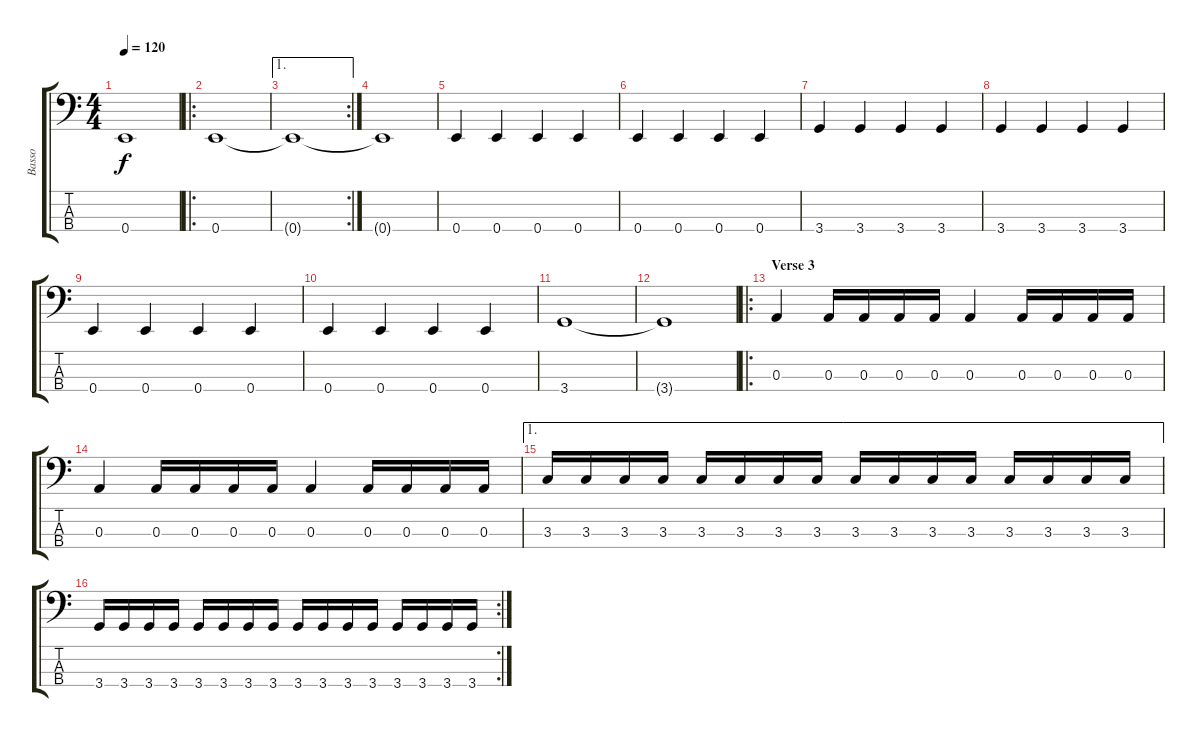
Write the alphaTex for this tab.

\track ("Basso" "Basso") {instrument electricbassfinger}
\staff {score tabs}
\tuning (G2 D2 A1 E1) {hide}
\ts (4 4)
\tempo 120
\clef f4
\ks c
0.4{t}.1{dy f} |
\ro
0.4.1 |
\ae 1
\rc 2
0.4{t}.1 |
0.4{t}.1 |
0.4.4 0.4.4 0.4.4 0.4.4 |
0.4.4 0.4.4 0.4.4 0.4.4 |
3.4.4 3.4.4 3.4.4 3.4.4 |
3.4.4 3.4.4 3.4.4 3.4.4 |
0.4.4 0.4.4 0.4.4 0.4.4 |
0.4.4 0.4.4 0.4.4 0.4.4 |
3.4.1 |
3.4{t}.1 |
\ro
\section ("" "Verse 3")
0.3.4 0.3.16 0.3.16 0.3.16 0.3.16 0.3.4 0.3.16 0.3.16 0.3.16 0.3.16 |
0.3.4 0.3.16 0.3.16 0.3.16 0.3.16 0.3.4 0.3.16 0.3.16 0.3.16 0.3.16 |
\ae 1
3.3.16 3.3.16 3.3.16 3.3.16 3.3.16 3.3.16 3.3.16 3.3.16 3.3.16 3.3.16 3.3.16 3.3.16 3.3.16 3.3.16 3.3.16 3.3.16 |
\rc 2
3.4.16 3.4.16 3.4.16 3.4.16 3.4.16 3.4.16 3.4.16 3.4.16 3.4.16 3.4.16 3.4.16 3.4.16 3.4.16 3.4.16 3.4.16 3.4.16
